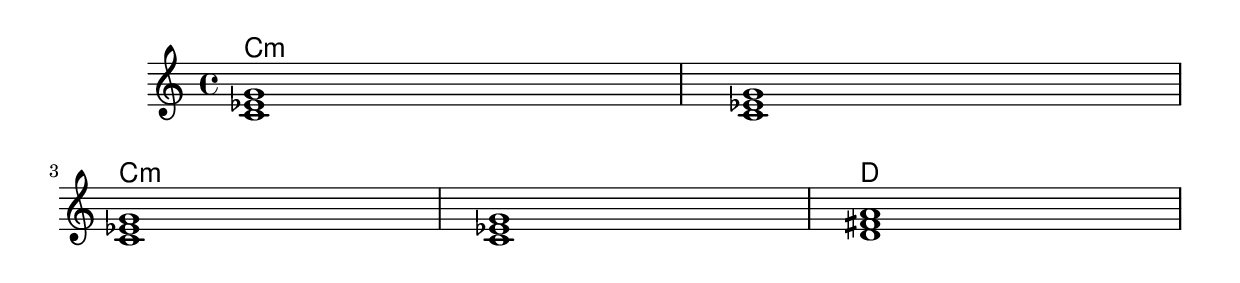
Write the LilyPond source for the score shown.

%% Do not edit this file; it is automatically
%% generated from LSR http://lsr.dsi.unimi.it
%% This file is in the public domain.
\version "2.13.16"

\header {
  lsrtags = "chords"

%% Translation of GIT committish: 00ef2ac3dd16e21c9ffdffaa4d6d043a3f1a76e6
  texidoces = "
Se pueden imprimir los acordes exclusivamente al comienzo de las
líneas y cuando cambia el acorde.

"
  doctitlees = "Imprimir los acordes cuando se produce un cambio"


%% Translation of GIT committish: d96023d8792c8af202c7cb8508010c0d3648899d
  texidocde = "
Akkordsymbole können so eingestellt werden, dass sie nur zu Beginn der Zeile
und bei Akkordwechseln angezeigt werden.

"
  doctitlede = "Akkordsymbole bei Wechsel anzeigen"

  texidoc = "
Chord names can be displayed only at the start of lines and when the
chord changes.

"
  doctitle = "Showing chords at changes"
} % begin verbatim

harmonies = \chordmode {
  c1:m c:m \break c:m c:m d
}
<<
  \new ChordNames {
    \set chordChanges = ##t
    \harmonies
  }
  \new Staff {
    \relative c' { \harmonies }
  }
>>

